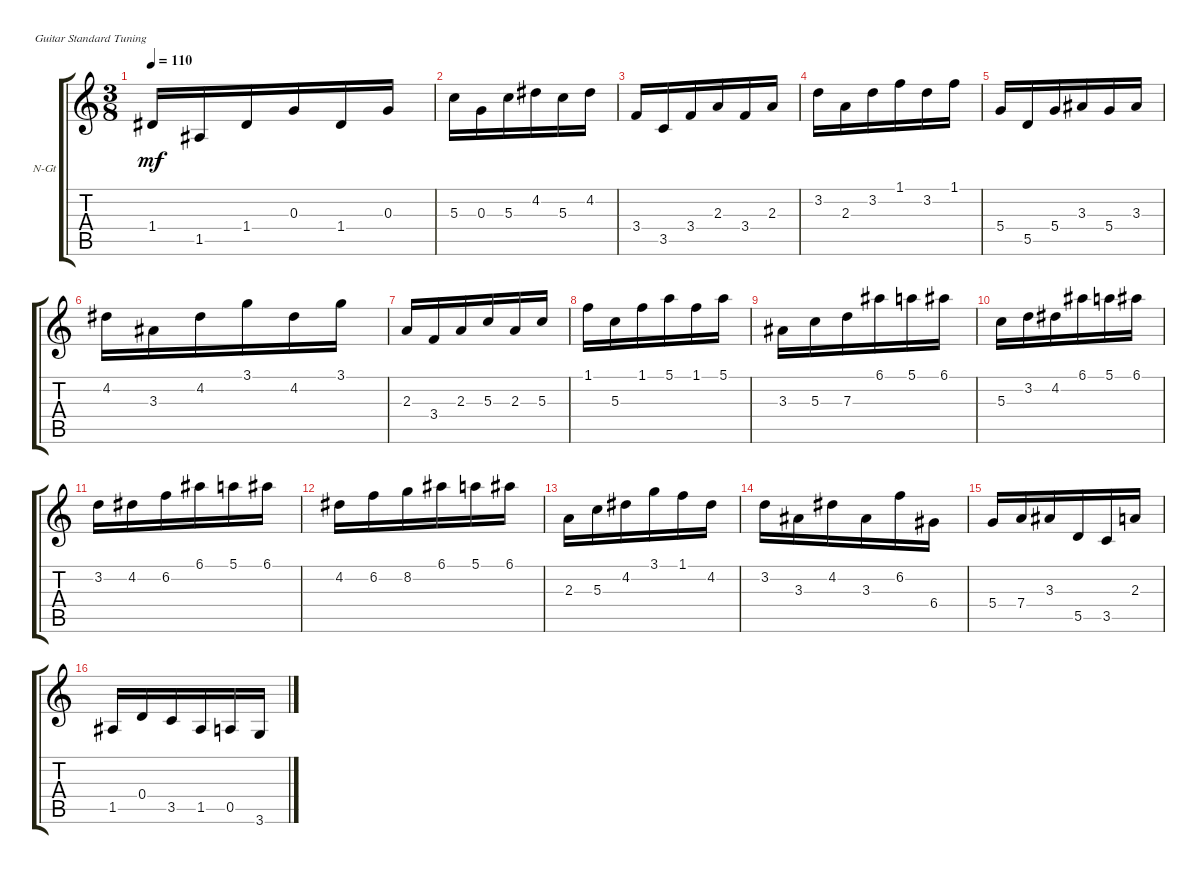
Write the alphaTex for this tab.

\defaultSystemsLayout 4
\bracketExtendMode groupsimilarinstruments
\firstSystemTrackNameOrientation horizontal
\otherSystemsTrackNameOrientation horizontal
\track ("Nylon Guitar" "N-Gt") {instrument acousticguitarnylon}
\staff {score tabs}
\tuning (E4 B3 G3 D3 A2 E2)
\ts (3 8)
\tempo 110
\clef g2
\ks c
1.4.16{dy mf} 1.5.16 1.4.16 0.3.16 1.4.16 0.3.16 |
5.3.16 0.3.16 5.3.16 4.2.16 5.3.16 4.2.16 |
3.4.16 3.5.16 3.4.16 2.3.16 3.4.16 2.3.16 |
3.2.16 2.3.16 3.2.16 1.1.16 3.2.16 1.1.16 |
5.4.16 5.5.16 5.4.16 3.3.16 5.4.16 3.3.16 |
4.2.16 3.3.16 4.2.16 3.1.16 4.2.16 3.1.16 |
2.3.16 3.4.16 2.3.16 5.3.16 2.3.16 5.3.16 |
1.1.16 5.3.16 1.1.16 5.1.16 1.1.16 5.1.16 |
3.3.16 5.3.16 7.3.16 6.1.16 5.1.16 6.1.16 |
5.3.16 3.2.16 4.2.16 6.1.16 5.1.16 6.1.16 |
3.2.16 4.2.16 6.2.16 6.1.16 5.1.16 6.1.16 |
4.2.16 6.2.16 8.2.16 6.1.16 5.1.16 6.1.16 |
2.3.16 5.3.16 4.2.16 3.1.16 1.1.16 4.2.16 |
3.2.16 3.3.16 4.2.16 3.3.16 6.2.16 6.4.16 |
5.4.16 7.4.16 3.3.16 5.5.16 3.5.16 2.3.16 |
1.5.16 0.4.16 3.5.16 1.5.16 0.5.16 3.6.16
